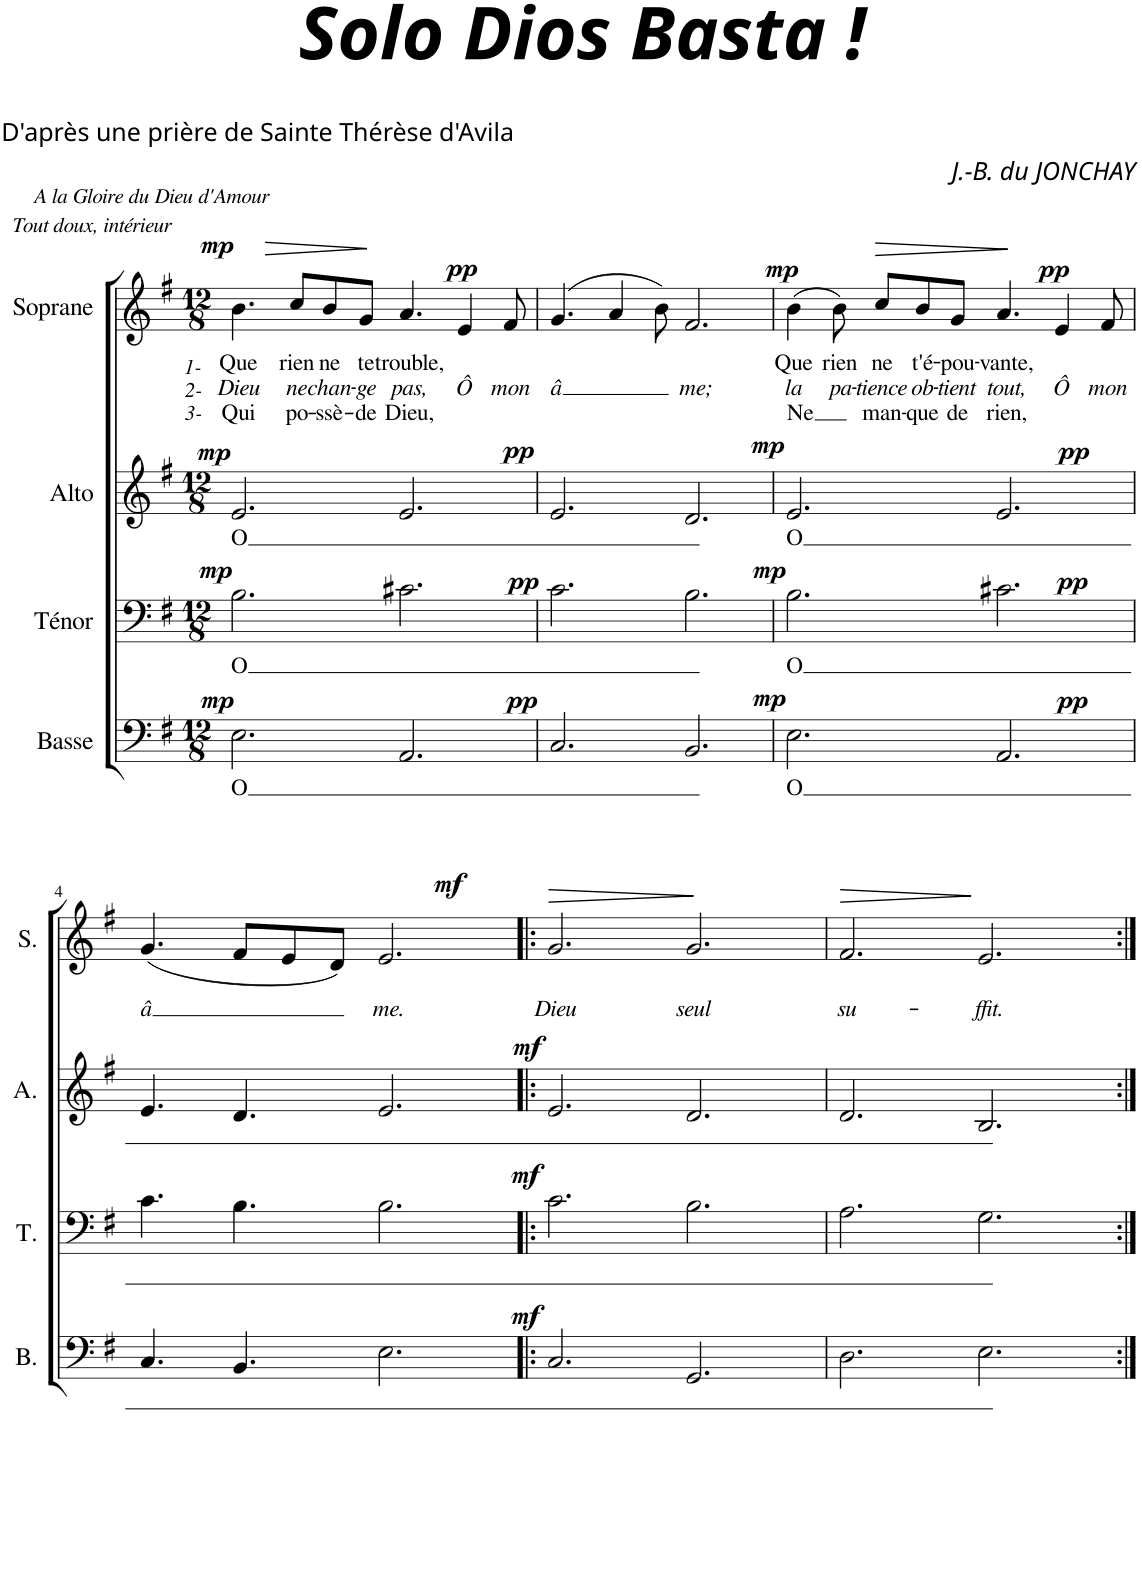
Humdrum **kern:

**kern	**text	**dynam	**kern	**text	**dynam	**kern	**text	**dynam	**kern	**text	**text	**text	**dynam
*part4	*part4	*part4	*part3	*part3	*part3	*part2	*part2	*part2	*part1	*part1	*part1	*part1	*part1
*staff4	*staff4	*staff4	*staff3	*staff3	*staff3	*staff2	*staff2	*staff2	*staff1	*staff1	*staff1	*staff1	*staff1
*I"Basse	*	*	*I"Ténor	*	*	*I"Alto	*	*	*I"Soprane	*	*	*	*
*I'B.	*	*	*I'T.	*	*	*I'A.	*	*	*I'S.	*	*	*	*
*clefF4	*	*	*clefF4	*	*	*clefG2	*	*	*clefG2	*	*	*	*
*k[f#]	*	*	*k[f#]	*	*	*k[f#]	*	*	*k[f#]	*	*	*	*
*M12/8	*	*	*M12/8	*	*	*M12/8	*	*	*M12/8	*	*	*	*
=1	=1	=1	=1	=1	=1	=1	=1	=1	=1	=1	=1	=1	=1
!	!	!	!	!	!	!	!	!	!LO:TX:b:i:t=1-	!	!	!	!
!	!	!	!	!	!	!	!	!	!LO:TX:b:t=2-	!	!	!	!
!	!	!	!	!	!	!	!	!	!LO:TX:b:t=3-	!	!	!	!
!	!	!	!	!	!	!	!	!	!LO:TX:a:i:t=Tout doux, intérieur	!	!	!	!
!	!LO:LY:b	!LO:DY:a	!	!LO:LY:b	!LO:DY:a	!	!LO:LY:b	!LO:DY:a	!	!LO:LY:b	!LO:LY:b	!LO:LY:b	!LO:HP:b
!	!	!	!	!	!	!	!	!	!	!	!	!	!LO:DY:n=1:a
2.E\	O	mp	2.B\	O	mp	2.e/	O	mp	4.b\	Que	Dieu	Qui	> mp
!	!	!	!	!	!	!	!	!	!LO:TX:a:i:t=A la Gloire du Dieu d'Amour	!	!	!	!
!	!	!	!	!	!	!	!	!	!	!LO:LY:b	!LO:LY:b	!LO:LY:b	!
.	.	.	.	.	.	.	.	.	8cc/L	rien	ne	po-	.
!	!	!	!	!	!	!	!	!	!	!LO:LY:b	!LO:LY:b	!LO:LY:b	!
.	.	.	.	.	.	.	.	.	8b/	ne	chan-	-ssè-	.
!	!	!	!	!	!	!	!	!	!	!LO:LY:b	!LO:LY:b	!LO:LY:b	!
.	.	.	.	.	.	.	.	.	8g/J	te	-ge	-de	.
!	!	!LO:DY:a	!	!	!LO:DY:a	!	!	!LO:DY:a	!	!LO:LY:b	!LO:LY:b	!LO:LY:b	!
2.AA/	.	pp	2.c#X\	.	pp	2.e/	.	pp	4.a/	trouble,	pas,	Dieu,	]
!	!	!	!	!	!	!	!	!	!	!	!LO:LY:b	!	!LO:DY:n=2:a
.	.	.	.	.	.	.	.	.	4e/	.	Ô	.	pp
!	!	!	!	!	!	!	!	!	!	!	!LO:LY:b	!	!
.	.	.	.	.	.	.	.	.	8f#/	.	mon	.	.
=2	=2	=2	=2	=2	=2	=2	=2	=2	=2	=2	=2	=2	=2
!	!	!	!	!	!	!	!	!	!	!	!LO:LY:b	!	!
2.C/	.	.	2.c\	.	.	2.e/	.	.	(4.g/	.	â	.	.
.	.	.	.	.	.	.	.	.	4a/	.	.	.	.
.	.	.	.	.	.	.	.	.	8b\)	.	.	.	.
!	!	!	!	!	!	!	!	!	!	!	!LO:LY:b	!	!
2.BB/	.	.	2.B\	.	.	2.d/	.	.	2.f#/	.	me;	.	.
=3	=3	=3	=3	=3	=3	=3	=3	=3	=3	=3	=3	=3	=3
!	!LO:LY:b	!LO:DY:a	!	!LO:LY:b	!LO:DY:a	!	!LO:LY:b	!LO:DY:a	!	!LO:LY:b	!LO:LY:b	!LO:LY:b	!LO:DY:a
2.E\	O	mp	2.B\	O	mp	2.e/	O	mp	(4b\	Que	la	Ne	mp
!	!	!	!	!	!	!	!	!	!	!LO:LY:b	!LO:LY:b	!	!
.	.	.	.	.	.	.	.	.	8b\)	rien	pa-	.	.
!	!	!	!	!	!	!	!	!	!	!LO:LY:b	!LO:LY:b	!LO:LY:b	!LO:HP:b
.	.	.	.	.	.	.	.	.	8cc/L	ne	-tience	man-	>
!	!	!	!	!	!	!	!	!	!	!LO:LY:b	!LO:LY:b	!LO:LY:b	!
.	.	.	.	.	.	.	.	.	8b/	t'é-	ob-	-que	.
!	!	!	!	!	!	!	!	!	!	!LO:LY:b	!LO:LY:b	!LO:LY:b	!
.	.	.	.	.	.	.	.	.	8g/J	-pou-	-tient	de	.
!	!	!LO:DY:a	!	!	!LO:DY:a	!	!	!LO:DY:a	!	!LO:LY:b	!LO:LY:b	!LO:LY:b	!
2.AA/	.	pp	2.c#X\	.	pp	2.e/	.	pp	4.a/	-vante,	tout,	rien,	.
!	!	!	!	!	!	!	!	!	!	!	!LO:LY:b	!	!LO:DY:a
.	.	.	.	.	.	.	.	.	4e/	.	Ô	.	pp
!	!	!	!	!	!	!	!	!	!	!	!LO:LY:b	!	!
.	.	.	.	.	.	.	.	.	8f#/	.	mon	.	.
.	.	.	.	.	.	.	.	.	.	.	.	.	]
!!LO:LB:g=z
=4	=4	=4	=4	=4	=4	=4	=4	=4	=4	=4	=4	=4	=4
!	!	!	!	!	!	!	!	!	!	!	!LO:LY:b	!	!
4.C/	.	.	4.c\	.	.	4.e/	.	.	(4.g/	.	â	.	.
4.BB/	.	.	4.B\	.	.	4.d/	.	.	8f#/L	.	.	.	.
.	.	.	.	.	.	.	.	.	8e/	.	.	.	.
.	.	.	.	.	.	.	.	.	8d/J)	.	.	.	.
!	!	!	!	!	!	!	!	!	!	!	!LO:LY:b	!	!LO:DY:a
2.E\	.	.	2.B\	.	.	2.e/	.	.	2.e/	.	me.	.	mf
=5!|:	=5!|:	=5!|:	=5!|:	=5!|:	=5!|:	=5!|:	=5!|:	=5!|:	=5!|:	=5!|:	=5!|:	=5!|:	=5!|:
!	!	!LO:DY:a	!	!	!LO:DY:a	!	!	!LO:DY:a	!	!	!LO:LY:b	!	!LO:HP:b
2.C/	.	mf	2.c\	.	mf	2.e/	.	mf	2.g/	.	Dieu	.	>
!	!	!	!	!	!	!	!	!	!	!	!LO:LY:b	!	!
2.GG/	.	.	2.B\	.	.	2.d/	.	.	2.g/	.	seul	.	.
.	.	.	.	.	.	.	.	.	.	.	.	.	]
=6	=6	=6	=6	=6	=6	=6	=6	=6	=6	=6	=6	=6	=6
!	!	!	!	!	!	!	!	!	!	!	!LO:LY:b	!	!LO:HP:b
2.D\	.	.	2.A\	.	.	2.d/	.	.	2.f#/	.	su-	.	>
!	!	!	!	!	!	!	!	!	!	!	!LO:LY:b	!	!
2.E\	.	.	2.G\	.	.	2.B/	.	.	2.e/	.	-ffit.	.	.
.	.	.	.	.	.	.	.	.	.	.	.	.	]
=:|!	=:|!	=:|!	=:|!	=:|!	=:|!	=:|!	=:|!	=:|!	=:|!	=:|!	=:|!	=:|!	=:|!
*-	*-	*-	*-	*-	*-	*-	*-	*-	*-	*-	*-	*-	*-
